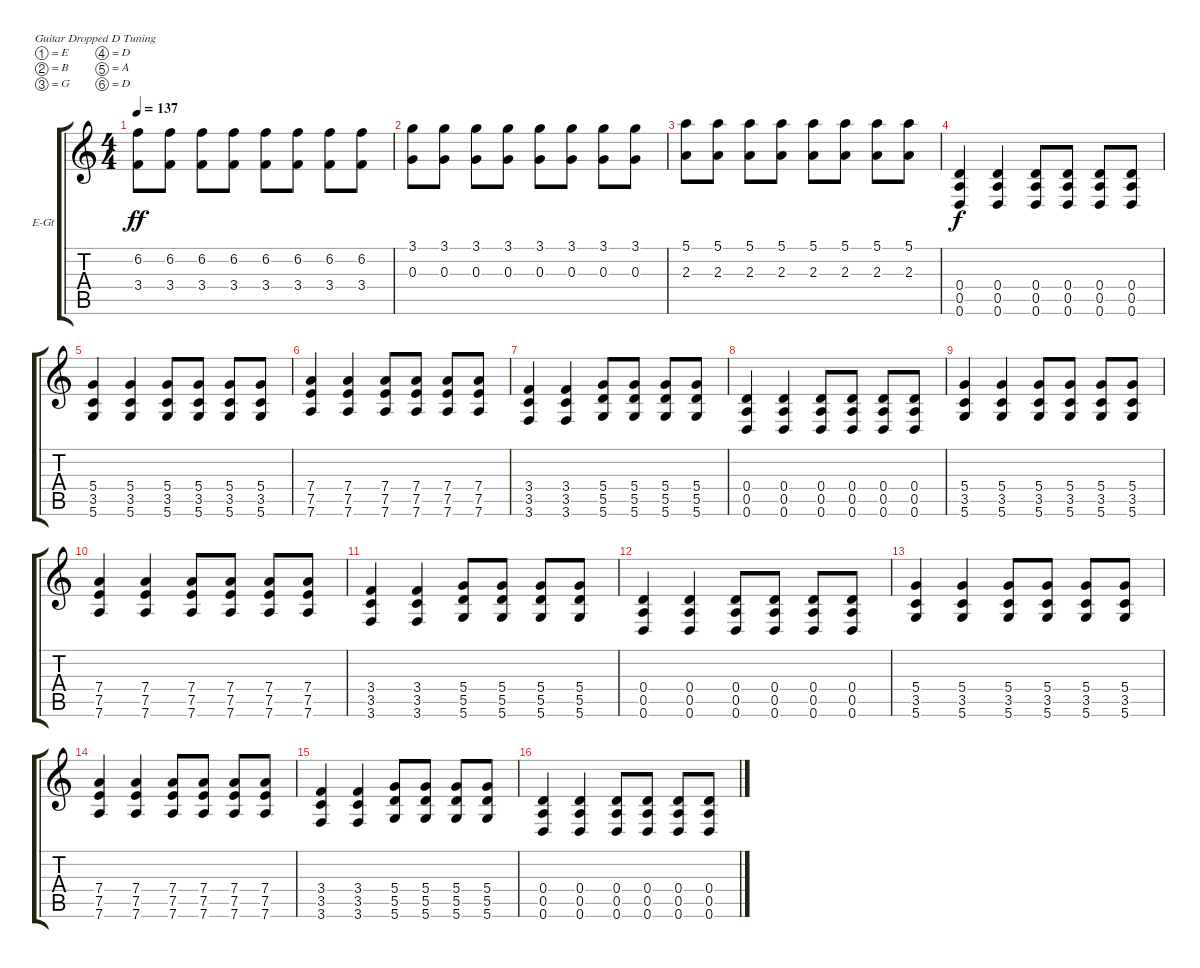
\bracketExtendMode groupsimilarinstruments
\firstSystemTrackNameOrientation horizontal
\otherSystemsTrackNameOrientation horizontal
\track ("Overdriven-guitar (Richard)" "E-Gt") {instrument overdrivenguitar}
\staff {score tabs}
\tuning (E4 B3 G3 D3 A2 D2)
\ts (4 4)
\tempo 137
\clef g2
\ks c
(3.4 6.2).8{dy ff} (3.4 6.2).8 (3.4 6.2).8 (3.4 6.2).8 (3.4 6.2).8 (3.4 6.2).8 (3.4 6.2).8 (3.4 6.2).8 |
(3.1 0.3).8 (3.1 0.3).8 (3.1 0.3).8 (3.1 0.3).8 (3.1 0.3).8 (3.1 0.3).8 (3.1 0.3).8 (3.1 0.3).8 |
(5.1 2.3).8 (5.1 2.3).8 (5.1 2.3).8 (5.1 2.3).8 (5.1 2.3).8 (5.1 2.3).8 (5.1 2.3).8 (5.1 2.3).8 |
(0.4 0.5 0.6).4{dy f} (0.4 0.5 0.6).4 (0.4 0.5 0.6).8 (0.4 0.5 0.6).8 (0.4 0.5 0.6).8 (0.4 0.5 0.6).8 |
(3.5 5.6 5.4).4 (3.5 5.6 5.4).4 (3.5 5.6 5.4).8 (3.5 5.6 5.4).8 (3.5 5.6 5.4).8 (3.5 5.6 5.4).8 |
(7.4 7.5 7.6).4 (7.4 7.5 7.6).4 (7.4 7.5 7.6).8 (7.4 7.5 7.6).8 (7.4 7.5 7.6).8 (7.4 7.5 7.6).8 |
(3.4 3.5 3.6).4 (3.4 3.5 3.6).4 (5.4 5.6 5.5).8 (5.4 5.6 5.5).8 (5.4 5.6 5.5).8 (5.4 5.6 5.5).8 |
(0.4 0.5 0.6).4 (0.4 0.5 0.6).4 (0.4 0.5 0.6).8 (0.4 0.5 0.6).8 (0.4 0.5 0.6).8 (0.4 0.5 0.6).8 |
(3.5 5.6 5.4).4 (3.5 5.6 5.4).4 (3.5 5.6 5.4).8 (3.5 5.6 5.4).8 (3.5 5.6 5.4).8 (3.5 5.6 5.4).8 |
(7.4 7.5 7.6).4 (7.4 7.5 7.6).4 (7.4 7.5 7.6).8 (7.4 7.5 7.6).8 (7.4 7.5 7.6).8 (7.4 7.5 7.6).8 |
(3.4 3.5 3.6).4 (3.4 3.5 3.6).4 (5.4 5.6 5.5).8 (5.4 5.6 5.5).8 (5.4 5.6 5.5).8 (5.4 5.6 5.5).8 |
(0.4 0.5 0.6).4 (0.4 0.5 0.6).4 (0.4 0.5 0.6).8 (0.4 0.5 0.6).8 (0.4 0.5 0.6).8 (0.4 0.5 0.6).8 |
(3.5 5.6 5.4).4 (3.5 5.6 5.4).4 (3.5 5.6 5.4).8 (3.5 5.6 5.4).8 (3.5 5.6 5.4).8 (3.5 5.6 5.4).8 |
(7.4 7.5 7.6).4 (7.4 7.5 7.6).4 (7.4 7.5 7.6).8 (7.4 7.5 7.6).8 (7.4 7.5 7.6).8 (7.4 7.5 7.6).8 |
(3.4 3.5 3.6).4 (3.4 3.5 3.6).4 (5.4 5.6 5.5).8 (5.4 5.6 5.5).8 (5.4 5.6 5.5).8 (5.4 5.6 5.5).8 |
(0.4 0.5 0.6).4 (0.4 0.5 0.6).4 (0.4 0.5 0.6).8 (0.4 0.5 0.6).8 (0.4 0.5 0.6).8 (0.4 0.5 0.6).8
